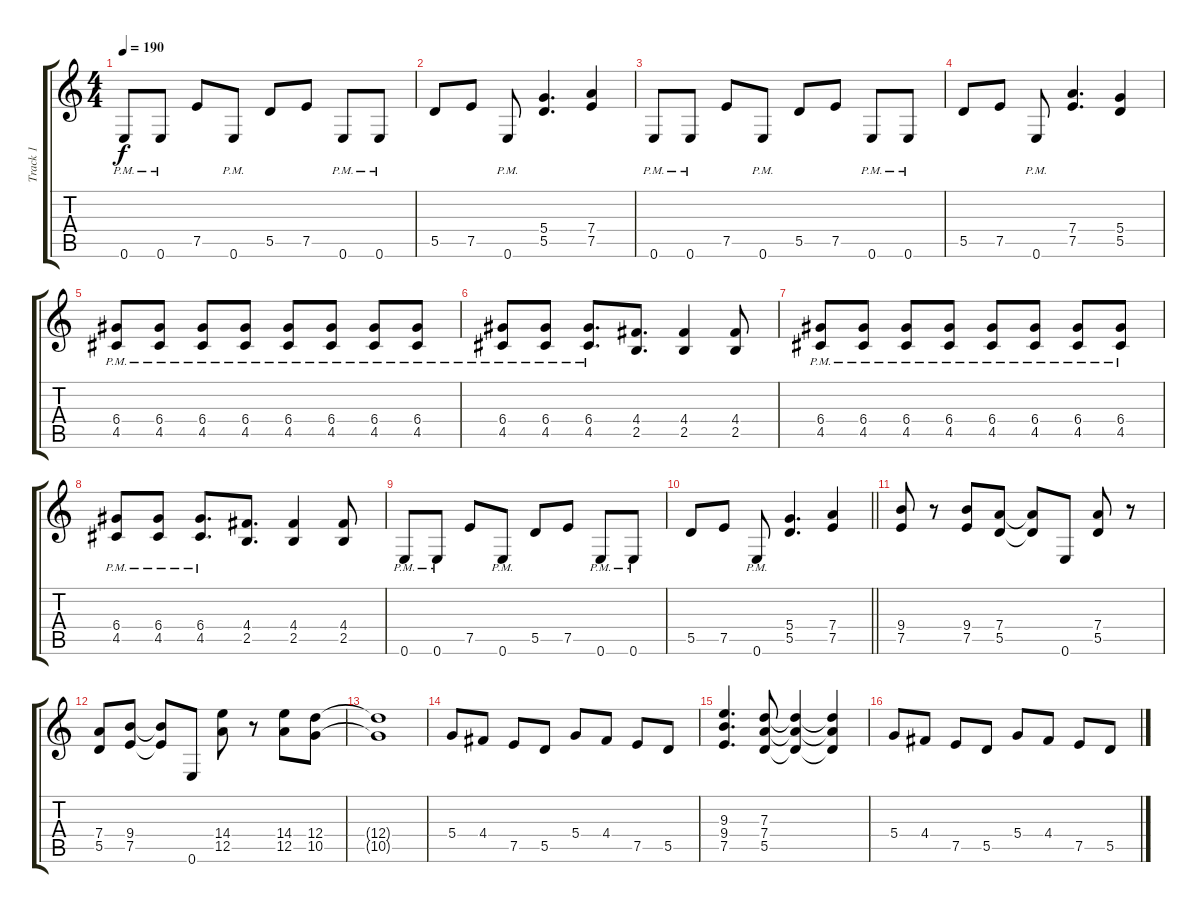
\track ("Track 1" "Track 1") {instrument distortionguitar}
\staff {score tabs}
\tuning (E4 B3 G3 D3 A2 E2) {hide}
\ts (4 4)
\tempo 190
\clef g2
\ks c
0.6{pm}.8{dy f} 0.6{pm}.8 7.5.8 0.6{pm}.8 5.5.8 7.5.8 0.6{pm}.8 0.6{pm}.8 |
5.5.8 7.5.8 0.6{pm}.8 (5.4 5.5).4{d} (7.4 7.5).4 |
0.6{pm}.8 0.6{pm}.8 7.5.8 0.6{pm}.8 5.5.8 7.5.8 0.6{pm}.8 0.6{pm}.8 |
5.5.8 7.5.8 0.6{pm}.8 (7.4 7.5).4{d} (5.4 5.5).4 |
(6.4{pm} 4.5{pm}).8 (6.4{pm} 4.5{pm}).8 (6.4{pm} 4.5{pm}).8 (6.4{pm} 4.5{pm}).8 (6.4{pm} 4.5{pm}).8 (6.4{pm} 4.5{pm}).8 (6.4{pm} 4.5{pm}).8 (6.4{pm} 4.5{pm}).8 |
(6.4{pm} 4.5{pm}).8 (6.4{pm} 4.5{pm}).8 (6.4{pm} 4.5{pm}).8{d} (4.4 2.5).8{d} (4.4 2.5).4 (4.4 2.5).8 |
(6.4{pm} 4.5{pm}).8 (6.4{pm} 4.5{pm}).8 (6.4{pm} 4.5{pm}).8 (6.4{pm} 4.5{pm}).8 (6.4{pm} 4.5{pm}).8 (6.4{pm} 4.5{pm}).8 (6.4{pm} 4.5{pm}).8 (6.4{pm} 4.5{pm}).8 |
(6.4{pm} 4.5{pm}).8 (6.4{pm} 4.5{pm}).8 (6.4{pm} 4.5{pm}).8{d} (4.4 2.5).8{d} (4.4 2.5).4 (4.4 2.5).8 |
0.6{pm}.8 0.6{pm}.8 7.5.8 0.6{pm}.8 5.5.8 7.5.8 0.6{pm}.8 0.6{pm}.8 |
\barLineRight lightlight
5.5.8 7.5.8 0.6{pm}.8 (5.4 5.5).4{d} (7.4 7.5).4 |
(9.4 7.5).8 r.8 (9.4 7.5).8 (7.4 5.5).8 (7.4{t} 5.5{t}).8 0.6.8 (7.4 5.5).8 r.8 |
(7.4 5.5).8 (9.4 7.5).8 (9.4{t} 7.5{t}).8 0.6.8 (14.4 12.5).8 r.8 (14.4 12.5).8 (12.4 10.5).8 |
(12.4{t} 10.5{t}).1 |
5.4.8 4.4.8 7.5.8 5.5.8 5.4.8 4.4.8 7.5.8 5.5.8 |
(9.3 9.4 7.5).4{d} (7.3 7.4 5.5).8 (7.3{t} 7.4{t} 5.5{t}).4 (7.3{t} 7.4{t} 5.5{t}).4 |
5.4.8 4.4.8 7.5.8 5.5.8 5.4.8 4.4.8 7.5.8 5.5.8
